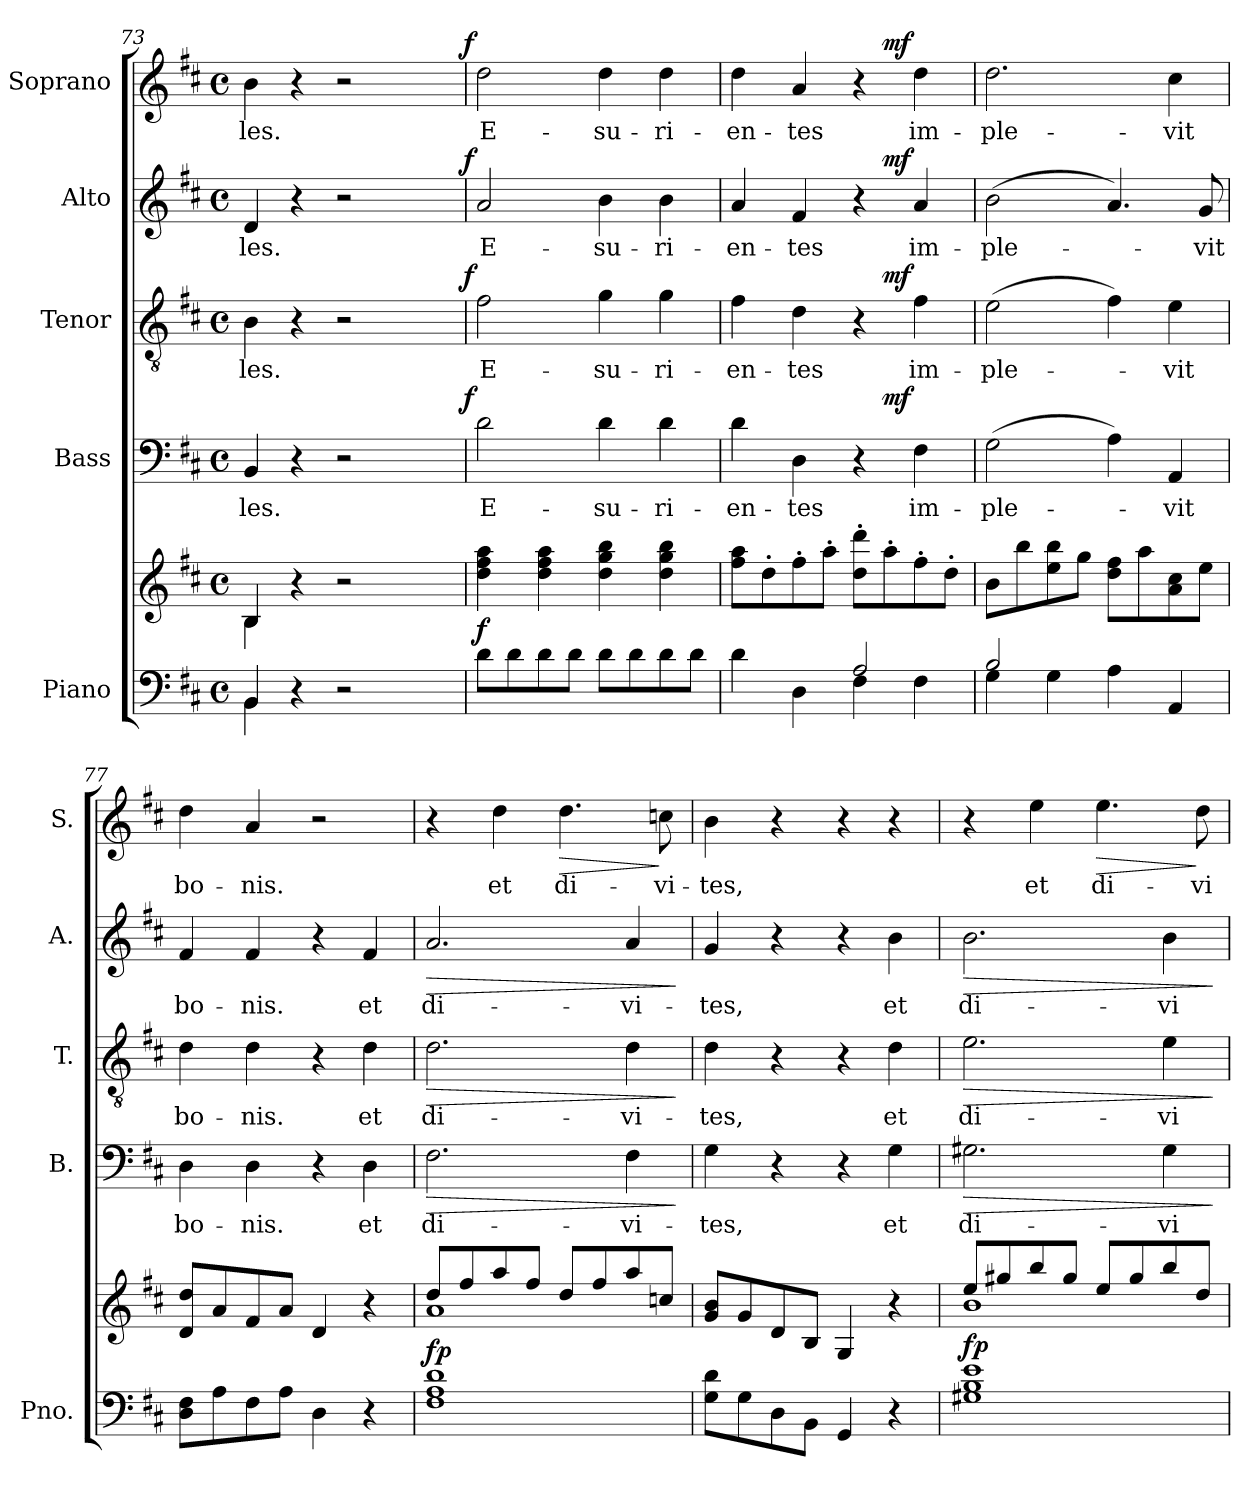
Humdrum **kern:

**kern	**kern	**dynam	**kern	**text	**dynam	**kern	**text	**dynam	**kern	**text	**dynam	**kern	**text	**dynam
*part5	*part5	*part5	*part4	*part4	*part4	*part3	*part3	*part3	*part2	*part2	*part2	*part1	*part1	*part1
*staff6	*staff5	*staff5/6	*staff4	*staff4	*staff4	*staff3	*staff3	*staff3	*staff2	*staff2	*staff2	*staff1	*staff1	*staff1
*I"Piano	*	*	*I"Bass	*	*	*I"Tenor	*	*	*I"Alto	*	*	*I"Soprano	*	*
*I'Pno.	*	*	*I'B.	*	*	*I'T.	*	*	*I'A.	*	*	*I'S.	*	*
*clefF4	*clefG2	*	*clefF4	*	*	*clefGv2	*	*	*clefG2	*	*	*clefG2	*	*
*	*	*	*	*	*	*ITrd7c12	*	*	*	*	*	*	*	*
*k[f#c#]	*k[f#c#]	*	*k[f#c#]	*	*	*k[f#c#]	*	*	*k[f#c#]	*	*	*k[f#c#]	*	*
*D:	*D:	*	*D:	*	*	*D:	*	*	*D:	*	*	*D:	*	*
*M4/4	*M4/4	*	*M4/4	*	*	*M4/4	*	*	*M4/4	*	*	*M4/4	*	*
*met(c)	*met(c)	*	*met(c)	*	*	*met(c)	*	*	*met(c)	*	*	*met(c)	*	*
=73	=73	=73	=73	=73	=73	=73	=73	=73	=73	=73	=73	=73	=73	=73
*^	*^	*	*	*	*	*	*	*	*	*	*	*	*	*
!	!	!	!	!	!	!LO:LY:b:color=#000000	!	!	!	!	!	!	!	!	!	!
!	!	!	!	!	!	!	!	!	!LO:LY:b:color=#000000	!	!	!	!	!	!	!
!	!	!	!	!	!	!	!	!	!	!	!	!LO:LY:b:color=#000000	!	!	!	!
!	!	!	!	!	!	!	!	!	!	!	!	!	!	!	!LO:LY:b:color=#000000	!
*	*	*	*	*	*^	*	*	*^	*	*	*^	*	*	*^	*	*
4BBi/	4BBi\	4Bi/	4Bi\	.	4BBi/	2ryy	-les.	.	4BBi\	2ryy	-les.	.	4di/	2ryy	-les.	.	4bi\	2ryy	-les.	.
4r	2.ryy	4r	2.ryy	.	4r	.	.	.	4r	.	.	.	4r	.	.	.	4r	.	.	.
2r	.	2r	.	.	2r	4ryy	.	.	2r	4ryy	.	.	2r	4ryy	.	.	2r	4ryy	.	.
.	.	.	.	.	.	8ryy	.	.	.	8ryy	.	.	.	8ryy	.	.	.	8ryy	.	.
.	.	.	.	.	.	16ryy	.	.	.	16ryy	.	.	.	16ryy	.	.	.	16ryy	.	.
.	.	.	.	.	.	32ryy	.	.	.	32ryy	.	.	.	32ryy	.	.	.	32ryy	.	.
.	.	.	.	.	.	64ryy	.	.	.	64ryy	.	.	.	64ryy	.	.	.	64ryy	.	.
.	.	.	.	.	.	128...ryy	.	.	.	128...ryy	.	.	.	128...ryy	.	.	.	128...ryy	.	.
.	.	.	.	.	.	1024ryy	.	f	.	1024ryy	.	f	.	1024ryy	.	f	.	1024ryy	.	f
*v	*v	*	*	*	*v	*v	*	*	*v	*v	*	*	*v	*v	*	*	*v	*v	*	*
*	*v	*v	*	*	*	*	*	*	*	*	*	*	*	*	*
=74	=74	=74	=74	=74	=74	=74	=74	=74	=74	=74	=74	=74	=74	=74
*^	*^	*	*^	*	*	*^	*	*	*^	*	*	*^	*	*
!	!	!	!	!	!	!	!LO:LY:b:color=#000000	!	!	!	!	!	!	!	!	!	!	!	!	!
*v	*v	*	*	*	*v	*v	*	*	*v	*v	*	*	*v	*v	*	*	*v	*v	*	*
*	*v	*v	*	*	*	*	*	*	*	*	*	*	*	*	*
*^	*^	*	*^	*	*	*^	*	*	*^	*	*	*^	*	*
!	!	!	!	!	!	!	!	!	!	!	!LO:LY:b:color=#000000	!	!	!	!	!	!	!	!	!
*v	*v	*	*	*	*v	*v	*	*	*v	*v	*	*	*v	*v	*	*	*v	*v	*	*
*	*v	*v	*	*	*	*	*	*	*	*	*	*	*	*	*
*^	*^	*	*^	*	*	*^	*	*	*^	*	*	*^	*	*
!	!	!	!	!	!	!	!	!	!	!	!	!	!	!	!LO:LY:b:color=#000000	!	!	!	!	!
*v	*v	*	*	*	*v	*v	*	*	*v	*v	*	*	*v	*v	*	*	*v	*v	*	*
*	*v	*v	*	*	*	*	*	*	*	*	*	*	*	*	*
*^	*^	*	*^	*	*	*^	*	*	*^	*	*	*^	*	*
!	!	!	!	!	!	!	!	!	!	!	!	!	!	!	!	!	!	!	!LO:LY:b:color=#000000	!
*v	*v	*	*	*	*v	*v	*	*	*v	*v	*	*	*v	*v	*	*	*v	*v	*	*
*	*v	*v	*	*	*	*	*	*	*	*	*	*	*	*	*
8di\L	4ddi\ 4ff#i 4aai	f	2di\	E-	.	2F#i\	E-	.	2ai/	E-	.	2ddi\	E-	.
8di\	.	.	.	.	.	.	.	.	.	.	.	.	.	.
8di\	4ddi\ 4ff#i 4aai	.	.	.	.	.	.	.	.	.	.	.	.	.
8di\J	.	.	.	.	.	.	.	.	.	.	.	.	.	.
!	!	!	!	!LO:LY:b:color=#000000	!	!	!	!	!	!	!	!	!	!
!	!	!	!	!	!	!	!LO:LY:b:color=#000000	!	!	!	!	!	!	!
!	!	!	!	!	!	!	!	!	!	!LO:LY:b:color=#000000	!	!	!	!
!	!	!	!	!	!	!	!	!	!	!	!	!	!LO:LY:b:color=#000000	!
8di\L	4ddi\ 4ggi 4bbi	.	4di\	-su-	.	4Gi\	-su-	.	4bi\	-su-	.	4ddi\	-su-	.
8di\	.	.	.	.	.	.	.	.	.	.	.	.	.	.
!	!	!	!	!LO:LY:b:color=#000000	!	!	!	!	!	!	!	!	!	!
!	!	!	!	!	!	!	!LO:LY:b:color=#000000	!	!	!	!	!	!	!
!	!	!	!	!	!	!	!	!	!	!LO:LY:b:color=#000000	!	!	!	!
!	!	!	!	!	!	!	!	!	!	!	!	!	!LO:LY:b:color=#000000	!
8di\	4ddi\ 4ggi 4bbi	.	4di\	-ri-	.	4Gi\	-ri-	.	4bi\	-ri-	.	4ddi\	-ri-	.
8di\J	.	.	.	.	.	.	.	.	.	.	.	.	.	.
=75	=75	=75	=75	=75	=75	=75	=75	=75	=75	=75	=75	=75	=75	=75
*^	*	*	*	*	*	*	*	*	*	*	*	*	*	*
!	!	!	!	!	!LO:LY:b:color=#000000	!	!	!	!	!	!	!	!	!	!
!	!	!	!	!	!	!	!	!LO:LY:b:color=#000000	!	!	!	!	!	!	!
!	!	!	!	!	!	!	!	!	!	!	!LO:LY:b:color=#000000	!	!	!	!
!	!	!	!	!	!	!	!	!	!	!	!	!	!	!LO:LY:b:color=#000000	!
*	*	*	*	*^	*	*	*^	*	*	*^	*	*	*^	*	*
4di\	2ryy	8ff#i\ 8aaiL	.	4di\	2ryy	-en-	.	4F#i\	2ryy	-en-	.	4ai/	2ryy	-en-	.	4ddi\	2ryy	-en-	.
.	.	8dd'i\	.	.	.	.	.	.	.	.	.	.	.	.	.	.	.	.	.
!	!	!	!	!	!	!LO:LY:b:color=#000000	!	!	!	!	!	!	!	!	!	!	!	!	!
!	!	!	!	!	!	!	!	!	!	!LO:LY:b:color=#000000	!	!	!	!	!	!	!	!	!
!	!	!	!	!	!	!	!	!	!	!	!	!	!	!LO:LY:b:color=#000000	!	!	!	!	!
!	!	!	!	!	!	!	!	!	!	!	!	!	!	!	!	!	!	!LO:LY:b:color=#000000	!
4Di\	.	8ff#'i\	.	4Di\	.	-tes	.	4Di\	.	-tes	.	4f#i/	.	-tes	.	4ai/	.	-tes	.
.	.	8aa'i\J	.	.	.	.	.	.	.	.	.	.	.	.	.	.	.	.	.
2Ai/	4F#i\	8ddi\' 8dddi'L	.	4r	8ryy	.	.	4r	8ryy	.	.	4r	8ryy	.	.	4r	8ryy	.	.
.	.	8aa'i\	.	.	4.ryy	.	mf	.	4.ryy	.	mf	.	4.ryy	.	mf	.	4.ryy	.	mf
!	!	!	!	!	!	!LO:LY:b:color=#000000	!	!	!	!	!	!	!	!	!	!	!	!	!
!	!	!	!	!	!	!	!	!	!	!LO:LY:b:color=#000000	!	!	!	!	!	!	!	!	!
!	!	!	!	!	!	!	!	!	!	!	!	!	!	!LO:LY:b:color=#000000	!	!	!	!	!
!	!	!	!	!	!	!	!	!	!	!	!	!	!	!	!	!	!	!LO:LY:b:color=#000000	!
.	4F#i\	8ff#'i\	.	4F#i\	.	im-	.	4F#i\	.	im-	.	4ai/	.	im-	.	4ddi\	.	im-	.
.	.	8dd'i\J	.	.	.	.	.	.	.	.	.	.	.	.	.	.	.	.	.
*	*	*	*	*v	*v	*	*	*	*	*	*	*v	*v	*	*	*v	*v	*	*
*	*	*	*	*	*	*	*v	*v	*	*	*	*	*	*	*	*
=76	=76	=76	=76	=76	=76	=76	=76	=76	=76	=76	=76	=76	=76	=76	=76
*	*	*	*	*^	*	*	*^	*	*	*^	*	*	*^	*	*
!	!	!	!	!	!	!LO:LY:b:color=#000000	!	!	!	!	!	!	!	!	!	!	!	!	!
*	*	*	*	*v	*v	*	*	*	*	*	*	*v	*v	*	*	*v	*v	*	*
*	*	*	*	*	*	*	*v	*v	*	*	*	*	*	*	*	*
*	*	*	*	*^	*	*	*^	*	*	*^	*	*	*^	*	*
!	!	!	!	!	!	!	!	!	!	!LO:LY:b:color=#000000	!	!	!	!	!	!	!	!	!
*	*	*	*	*v	*v	*	*	*	*	*	*	*v	*v	*	*	*v	*v	*	*
*	*	*	*	*	*	*	*v	*v	*	*	*	*	*	*	*	*
*	*	*	*	*^	*	*	*^	*	*	*^	*	*	*^	*	*
!	!	!	!	!	!	!	!	!	!	!	!	!	!	!LO:LY:b:color=#000000	!	!	!	!	!
*	*	*	*	*v	*v	*	*	*	*	*	*	*v	*v	*	*	*v	*v	*	*
*	*	*	*	*	*	*	*v	*v	*	*	*	*	*	*	*	*
*	*	*	*	*^	*	*	*^	*	*	*^	*	*	*^	*	*
!	!	!	!	!	!	!	!	!	!	!	!	!	!	!	!	!	!	!LO:LY:b:color=#000000	!
*	*	*	*	*v	*v	*	*	*	*	*	*	*v	*v	*	*	*v	*v	*	*
*	*	*	*	*	*	*	*v	*v	*	*	*	*	*	*	*	*
2Bi/	4Gi\	8bi\L	.	(2Gi\	-ple-	.	(2Ei\	-ple-	.	(2bi\	-ple-	.	2.ddi\	-ple-	.
.	.	8bbi\	.	.	.	.	.	.	.	.	.	.	.	.	.
.	4Gi\	8eei\ 8bbi	.	.	.	.	.	.	.	.	.	.	.	.	.
.	.	8ggi\J	.	.	.	.	.	.	.	.	.	.	.	.	.
4Ai\	2ryy	8ddi\ 8ff#iL	.	4Ai\)	.	.	4F#i\)	.	.	4.ai/)	.	.	.	.	.
.	.	8aai\	.	.	.	.	.	.	.	.	.	.	.	.	.
!	!	!	!	!	!LO:LY:b:color=#000000	!	!	!	!	!	!	!	!	!	!
!	!	!	!	!	!	!	!	!LO:LY:b:color=#000000	!	!	!	!	!	!	!
!	!	!	!	!	!	!	!	!	!	!	!	!	!	!LO:LY:b:color=#000000	!
4AAi/	.	8ai\ 8cc#i	.	4AAi/	-vit	.	4Ei\	-vit	.	.	.	.	4cc#i\	-vit	.
!	!	!	!	!	!	!	!	!	!	!	!LO:LY:b:color=#000000	!	!	!	!
.	.	8eei\J	.	.	.	.	.	.	.	8gi/	-vit	.	.	.	.
*v	*v	*	*	*	*	*	*	*	*	*	*	*	*	*	*
!!LO:LB:g=z
=77	=77	=77	=77	=77	=77	=77	=77	=77	=77	=77	=77	=77	=77	=77
!	!	!	!	!LO:LY:b:color=#000000	!	!	!	!	!	!	!	!	!	!
!	!	!	!	!	!	!	!LO:LY:b:color=#000000	!	!	!	!	!	!	!
!	!	!	!	!	!	!	!	!	!	!LO:LY:b:color=#000000	!	!	!	!
!	!	!	!	!	!	!	!	!	!	!	!	!	!LO:LY:b:color=#000000	!
8Di\ 8F#iL	8di/ 8ddiL	.	4Di\	bo-	.	4Di\	bo-	.	4f#i/	bo-	.	4ddi\	bo-	.
8Ai\	8ai/	.	.	.	.	.	.	.	.	.	.	.	.	.
!	!	!	!	!LO:LY:b:color=#000000	!	!	!	!	!	!	!	!	!	!
!	!	!	!	!	!	!	!LO:LY:b:color=#000000	!	!	!	!	!	!	!
!	!	!	!	!	!	!	!	!	!	!LO:LY:b:color=#000000	!	!	!	!
!	!	!	!	!	!	!	!	!	!	!	!	!	!LO:LY:b:color=#000000	!
8F#i\	8f#i/	.	4Di\	-nis.	.	4Di\	-nis.	.	4f#i/	-nis.	.	4ai/	-nis.	.
8Ai\J	8ai/J	.	.	.	.	.	.	.	.	.	.	.	.	.
4Di\	4di/	.	4r	.	.	4r	.	.	4r	.	.	2r	.	.
!	!	!	!	!LO:LY:b:color=#000000	!	!	!	!	!	!	!	!	!	!
!	!	!	!	!	!	!	!LO:LY:b:color=#000000	!	!	!	!	!	!	!
!	!	!	!	!	!	!	!	!	!	!LO:LY:b:color=#000000	!	!	!	!
4r	4r	.	4Di\	et	.	4Di\	et	.	4f#i/	et	.	.	.	.
=78	=78	=78	=78	=78	=78	=78	=78	=78	=78	=78	=78	=78	=78	=78
*	*^	*	*	*	*	*	*	*	*	*	*	*	*	*
!	!	!	!	!	!LO:LY:b:color=#000000	!LO:HP:b	!	!	!	!	!	!	!	!	!
!	!	!	!	!	!	!	!	!LO:LY:b:color=#000000	!LO:HP:b	!	!	!	!	!	!
!	!	!	!	!	!	!	!	!	!	!	!LO:LY:b:color=#000000	!LO:HP:b	!	!	!
1F#i 1Ai 1di	8ddi/L	1ai	fp	2.F#i\	di-	>	2.Di\	di-	>	2.ai/	di-	>	4r	.	.
.	8ff#i/	.	.	.	.	.	.	.	.	.	.	.	.	.	.
!	!	!	!	!	!	!	!	!	!	!	!	!	!	!LO:LY:b:color=#000000	!
.	8aai/	.	.	.	.	.	.	.	.	.	.	.	4ddi\	et	.
.	8ff#i/J	.	.	.	.	.	.	.	.	.	.	.	.	.	.
!	!	!	!	!	!	!	!	!	!	!	!	!	!	!LO:LY:b:color=#000000	!LO:HP:b
.	8ddi/L	.	.	.	.	.	.	.	.	.	.	.	4.ddi\	di-	>
.	8ff#i/	.	.	.	.	.	.	.	.	.	.	.	.	.	.
!	!	!	!	!	!LO:LY:b:color=#000000	!	!	!	!	!	!	!	!	!	!
!	!	!	!	!	!	!	!	!LO:LY:b:color=#000000	!	!	!	!	!	!	!
!	!	!	!	!	!	!	!	!	!	!	!LO:LY:b:color=#000000	!	!	!	!
.	8aai/	.	.	4F#i\	-vi-	.	4Di\	-vi-	.	4ai/	-vi-	.	.	.	.
!	!	!	!	!	!	!	!	!	!	!	!	!	!	!LO:LY:b:color=#000000	!
.	8ccni/J	.	.	.	.	.	.	.	.	.	.	.	8ccni\	-vi-	]
*	*v	*v	*	*	*	*	*	*	*	*	*	*	*	*	*
.	.	.	.	.	]	.	.	]	.	.	]	.	.	.
=79	=79	=79	=79	=79	=79	=79	=79	=79	=79	=79	=79	=79	=79	=79
!	!	!	!	!LO:LY:b:color=#000000	!	!	!	!	!	!	!	!	!	!
!	!	!	!	!	!	!	!LO:LY:b:color=#000000	!	!	!	!	!	!	!
!	!	!	!	!	!	!	!	!	!	!LO:LY:b:color=#000000	!	!	!	!
!	!	!	!	!	!	!	!	!	!	!	!	!	!LO:LY:b:color=#000000	!
8Gi\ 8diL	8gi/ 8biL	.	4Gi\	-tes,	.	4Di\	-tes,	.	4gi/	-tes,	.	4bi\	-tes,	.
8Gi\	8gi/	.	.	.	.	.	.	.	.	.	.	.	.	.
8Di\	8di/	.	4r	.	.	4r	.	.	4r	.	.	4r	.	.
8BBi\J	8Bi/J	.	.	.	.	.	.	.	.	.	.	.	.	.
4GGi/	4Gi/	.	4r	.	.	4r	.	.	4r	.	.	4r	.	.
!	!	!	!	!LO:LY:b:color=#000000	!	!	!	!	!	!	!	!	!	!
!	!	!	!	!	!	!	!LO:LY:b:color=#000000	!	!	!	!	!	!	!
!	!	!	!	!	!	!	!	!	!	!LO:LY:b:color=#000000	!	!	!	!
4r	4r	.	4Gi\	et	.	4Di\	et	.	4bi\	et	.	4r	.	.
=80	=80	=80	=80	=80	=80	=80	=80	=80	=80	=80	=80	=80	=80	=80
*	*^	*	*	*	*	*	*	*	*	*	*	*	*	*
!	!	!	!	!	!LO:LY:b:color=#000000	!LO:HP:b	!	!	!	!	!	!	!	!	!
!	!	!	!	!	!	!	!	!LO:LY:b:color=#000000	!LO:HP:b	!	!	!	!	!	!
!	!	!	!	!	!	!	!	!	!	!	!LO:LY:b:color=#000000	!LO:HP:b	!	!	!
1G#Xi 1Bi 1ei	8eei/L	1bi	fp	2.G#Xi\	di-	>	2.Ei\	di-	>	2.bi\	di-	>	4r	.	.
.	8gg#Xi/	.	.	.	.	.	.	.	.	.	.	.	.	.	.
!	!	!	!	!	!	!	!	!	!	!	!	!	!	!LO:LY:b:color=#000000	!
.	8bbi/	.	.	.	.	.	.	.	.	.	.	.	4eei\	et	.
.	8gg#i/J	.	.	.	.	.	.	.	.	.	.	.	.	.	.
!	!	!	!	!	!	!	!	!	!	!	!	!	!	!LO:LY:b:color=#000000	!LO:HP:b
.	8eei/L	.	.	.	.	.	.	.	.	.	.	.	4.eei\	di-	>
.	8gg#i/	.	.	.	.	.	.	.	.	.	.	.	.	.	.
!	!	!	!	!	!LO:LY:b:color=#000000	!	!	!	!	!	!	!	!	!	!
!	!	!	!	!	!	!	!	!LO:LY:b:color=#000000	!	!	!	!	!	!	!
!	!	!	!	!	!	!	!	!	!	!	!LO:LY:b:color=#000000	!	!	!	!
.	8bbi/	.	.	4G#i\	-vi-	.	4Ei\	-vi-	.	4bi\	-vi-	.	.	.	.
!	!	!	!	!	!	!	!	!	!	!	!	!	!	!LO:LY:b:color=#000000	!
.	8ddi/J	.	.	.	.	.	.	.	.	.	.	.	8ddi\	-vi-	]
*	*v	*v	*	*	*	*	*	*	*	*	*	*	*	*	*
.	.	.	.	.	]	.	.	]	.	.	]	.	.	.
=	=	=	=	=	=	=	=	=	=	=	=	=	=	=
*-	*-	*-	*-	*-	*-	*-	*-	*-	*-	*-	*-	*-	*-	*-
